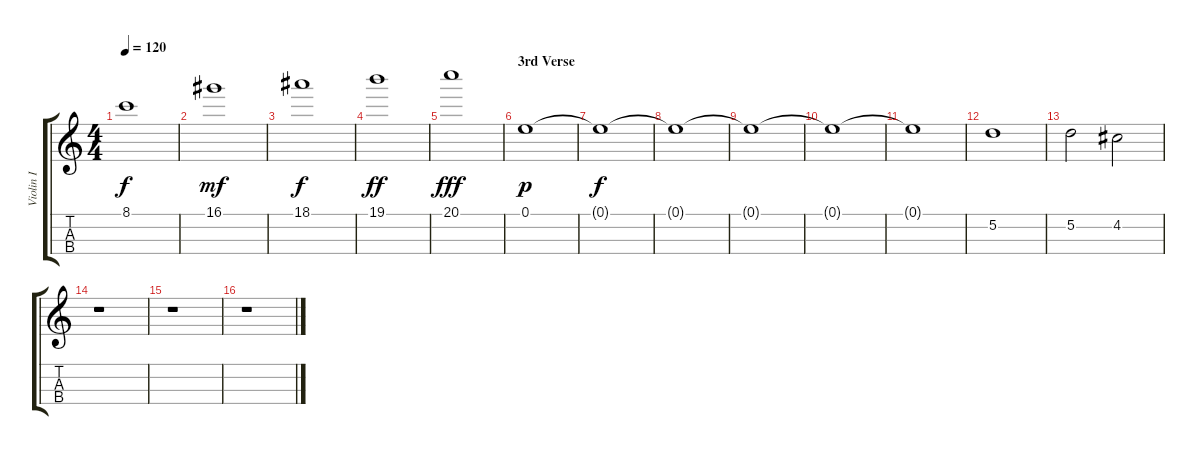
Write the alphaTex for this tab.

\track ("Violin I" "Violin I") {instrument violin}
\staff {score tabs}
\tuning (E5 A4 D4 G3) {hide}
\ts (4 4)
\tempo 120
\clef g2
\ks c
8.1.1{dy f} |
16.1.1{dy mf} |
18.1.1{dy f} |
19.1.1{dy ff} |
20.1.1{dy fff} |
\section ("" "3rd Verse")
0.1.1{dy p} |
0.1{t}.1{dy f} |
0.1{t}.1 |
0.1{t}.1 |
0.1{t}.1 |
0.1{t}.1 |
5.2.1 |
5.2.2 4.2.2 |
r.1 |
r.1 |
r.1
